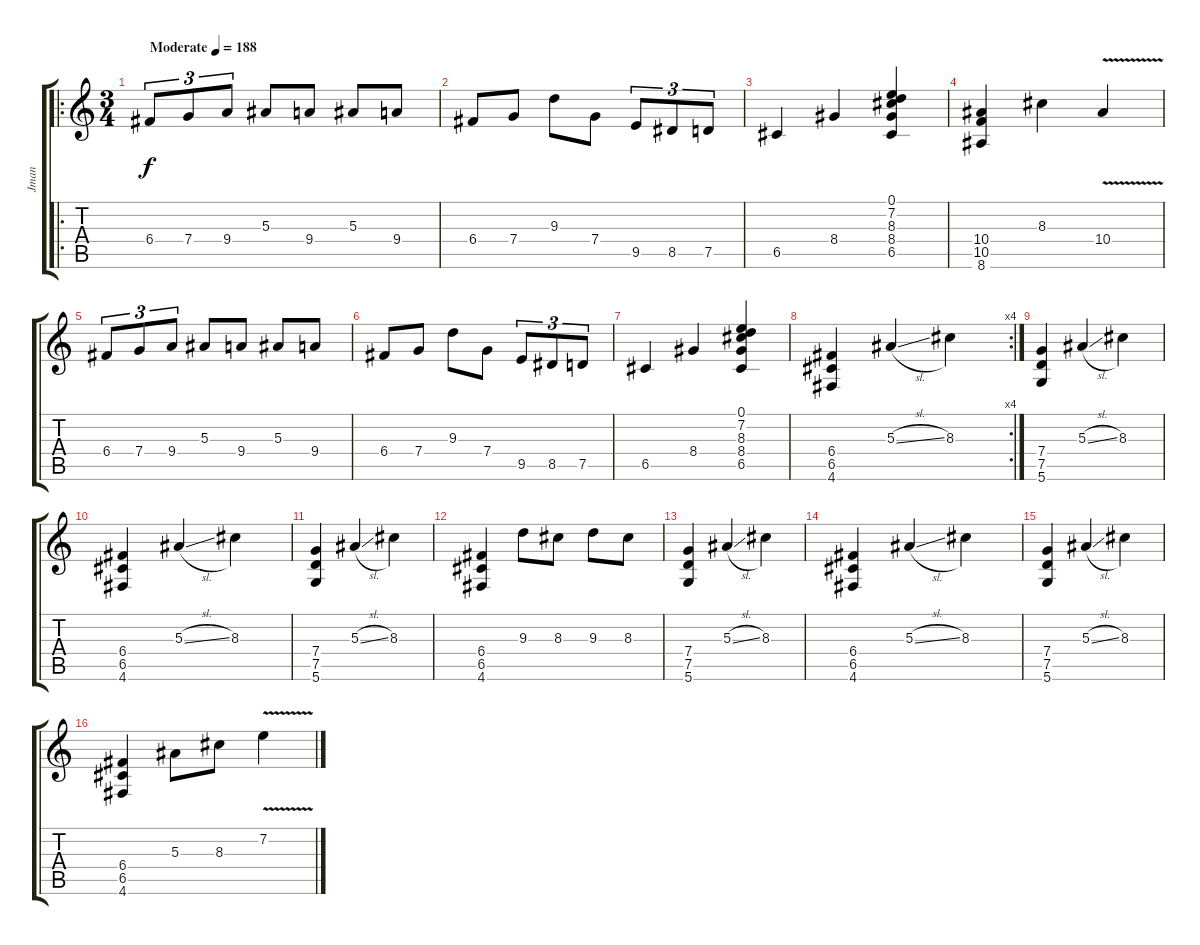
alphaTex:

\track ("Jman" "Jman") {instrument overdrivenguitar}
\staff {score tabs}
\tuning (D4 A3 F3 C3 G2 D2) {hide}
\ro
\ts (3 4)
\tempo (188 "Moderate")
\clef g2
\ks c
6.4.8{tu (3 2) dy f instrument overdrivenguitar} 7.4.8{tu (3 2)} 9.4.8{tu (3 2)} 5.3.8 9.4.8 5.3.8 9.4.8 |
6.4.8 7.4.8 9.3.8 7.4.8 9.5.8{tu (3 2)} 8.5.8{tu (3 2)} 7.5.8{tu (3 2)} |
6.5.4 8.4.4 (0.1 7.2 8.3 8.4 6.5).4 |
(10.4 10.5 8.6).4 8.3.4 10.4{v}.4 |
6.4.8{tu (3 2)} 7.4.8{tu (3 2)} 9.4.8{tu (3 2)} 5.3.8 9.4.8 5.3.8 9.4.8 |
6.4.8 7.4.8 9.3.8 7.4.8 9.5.8{tu (3 2)} 8.5.8{tu (3 2)} 7.5.8{tu (3 2)} |
6.5.4 8.4.4 (0.1 7.2 8.3 8.4 6.5).4 |
\rc 4
(6.4 6.5 4.6).4 5.3{sl}.4 8.3.4 |
(7.4 7.5 5.6).4 5.3{sl}.4 8.3.4 |
(6.4 6.5 4.6).4 5.3{sl}.4 8.3.4 |
(7.4 7.5 5.6).4 5.3{sl}.4 8.3.4 |
(6.4 6.5 4.6).4 9.3.8 8.3.8 9.3.8 8.3.8 |
(7.4 7.5 5.6).4 5.3{sl}.4 8.3.4 |
(6.4 6.5 4.6).4 5.3{sl}.4 8.3.4 |
(7.4 7.5 5.6).4 5.3{sl}.4 8.3.4 |
(6.4 6.5 4.6).4 5.3.8 8.3.8 7.2{v}.4
